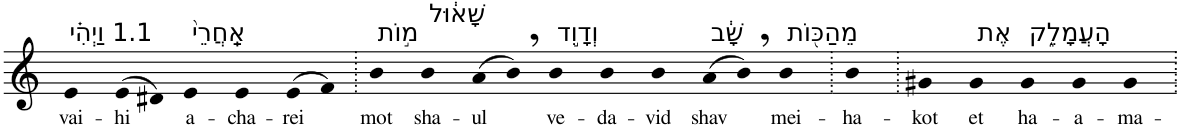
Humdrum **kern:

**kern	**text
*part1	*part1
*staff1	*staff1
*I"Piano	*
*I'Pno	*
*clefG2	*
*k[]	*
=1	=1
!LO:TX:a:t=1.1 וַיְהִ֗י	!
!	!LO:LY:b
4e	vai-
!	!LO:LY:b
(>8e	-hi
8d#X)	.
!LO:TX:a:t=אַֽחֲרֵי֙	!
!	!LO:LY:b
4e	a-
!	!LO:LY:b
4e	-cha-
!	!LO:LY:b
(>8e	-rei
8f)	.
=2.	=2.
!LO:TX:a:t=מ֣וֹת	!
!	!LO:LY:b
4b	mot
!LO:TX:a:t=שָׁא֔וּל	!
!	!LO:LY:b
4b	sha-
!	!LO:LY:b
(>8a	-ul
8b,)	.
!LO:TX:a:t=וְדָוִ֣ד	!
!	!LO:LY:b
4b	ve-
!	!LO:LY:b
4b	-da-
!	!LO:LY:b
4b	-vid
!LO:TX:a:t=שָׁ֔ב	!
!	!LO:LY:b
(>8a	shav
8b,)	.
!LO:TX:a:t=מֵהַכּ֖וֹת	!
!	!LO:LY:b
4b	mei-
=3.	=3.
!	!LO:LY:b
4b	-ha-
=4.	=4.
!	!LO:LY:b
4g#X	-kot
!LO:TX:a:t=אֶת	!
!	!LO:LY:b
4g#	et
!LO:TX:a:t=הָעֲמָלֵ֑ק	!
!	!LO:LY:b
4g#	ha-
!	!LO:LY:b
4g#	-a-
!	!LO:LY:b
4g#	-ma-
=.	=.
*-	*-
